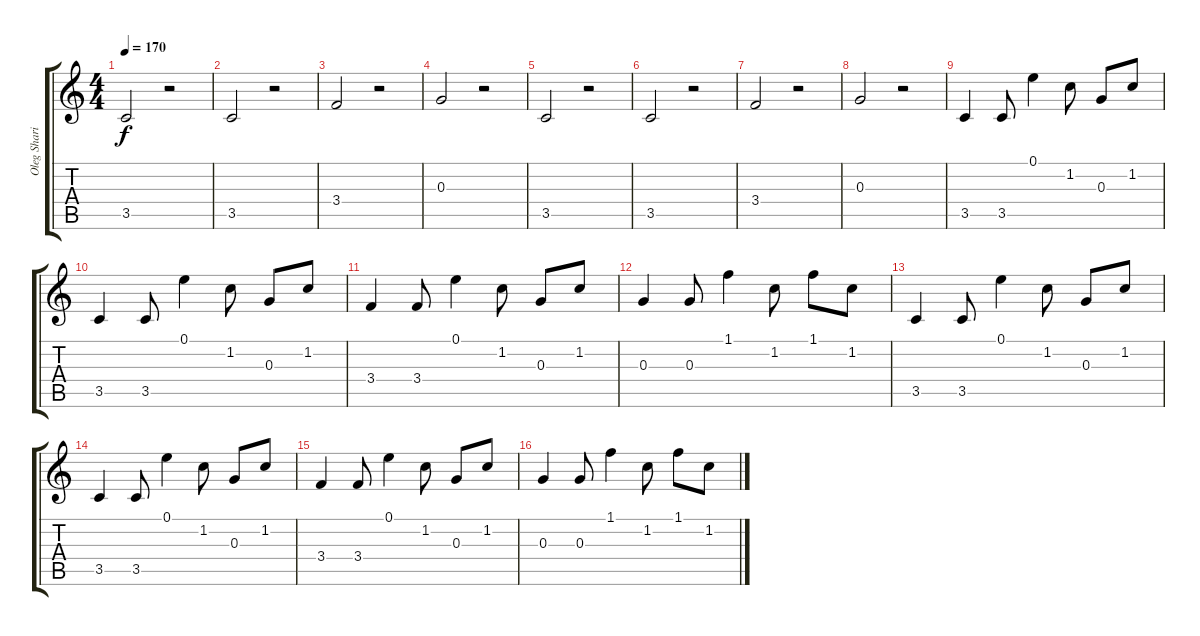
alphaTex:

\track ("Oleg Sharikov" "Oleg Shari") {instrument overdrivenguitar}
\staff {score tabs}
\tuning (E4 B3 G3 D3 A2 E2) {hide}
\ts (4 4)
\tempo 170
\clef g2
\ks c
3.5.2{dy f volume 11} r.2 |
3.5.2 r.2 |
3.4.2 r.2 |
0.3.2 r.2 |
3.5.2 r.2 |
3.5.2 r.2 |
3.4.2 r.2 |
0.3.2 r.2 |
3.5.4{volume 8} 3.5.8 0.1.4 1.2.8 0.3.8 1.2.8 |
3.5.4 3.5.8 0.1.4 1.2.8 0.3.8 1.2.8 |
3.4.4 3.4.8 0.1.4 1.2.8 0.3.8 1.2.8 |
0.3.4 0.3.8 1.1.4 1.2.8 1.1.8 1.2.8 |
3.5.4 3.5.8 0.1.4 1.2.8 0.3.8 1.2.8 |
3.5.4 3.5.8 0.1.4 1.2.8 0.3.8 1.2.8 |
3.4.4 3.4.8 0.1.4 1.2.8 0.3.8 1.2.8 |
0.3.4 0.3.8 1.1.4 1.2.8 1.1.8 1.2.8
